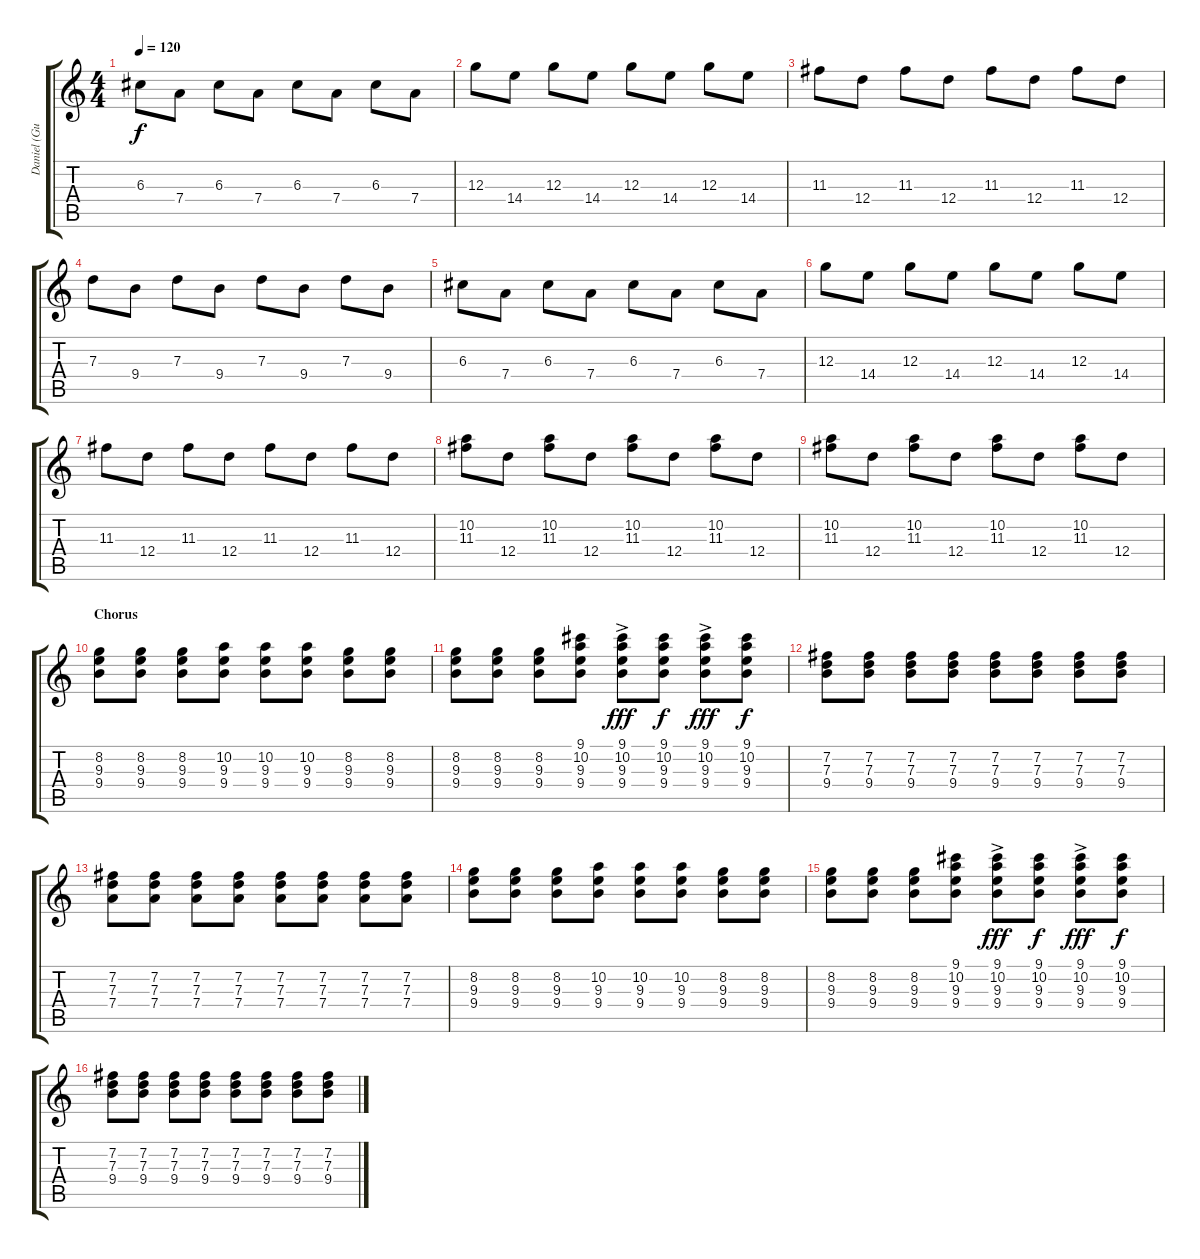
\track ("Daniel (Guitar)" "Daniel (Gu") {instrument overdrivenguitar}
\staff {score tabs}
\tuning (E4 B3 G3 D3 A2 E2) {hide}
\ts (4 4)
\tempo 120
\clef g2
\ks c
6.3.8{dy f} 7.4.8 6.3.8 7.4.8 6.3.8 7.4.8 6.3.8 7.4.8 |
12.3.8 14.4.8 12.3.8 14.4.8 12.3.8 14.4.8 12.3.8 14.4.8 |
11.3.8 12.4.8 11.3.8 12.4.8 11.3.8 12.4.8 11.3.8 12.4.8 |
7.3.8 9.4.8 7.3.8 9.4.8 7.3.8 9.4.8 7.3.8 9.4.8 |
6.3.8 7.4.8 6.3.8 7.4.8 6.3.8 7.4.8 6.3.8 7.4.8 |
12.3.8 14.4.8 12.3.8 14.4.8 12.3.8 14.4.8 12.3.8 14.4.8 |
11.3.8 12.4.8 11.3.8 12.4.8 11.3.8 12.4.8 11.3.8 12.4.8 |
(10.2 11.3).8 12.4.8 (10.2 11.3).8 12.4.8 (10.2 11.3).8 12.4.8 (10.2 11.3).8 12.4.8 |
(10.2 11.3).8 12.4.8 (10.2 11.3).8 12.4.8 (10.2 11.3).8 12.4.8 (10.2 11.3).8 12.4.8 |
\section ("" "Chorus")
(8.2 9.3 9.4).8{volume 16 instrument overdrivenguitar} (8.2 9.3 9.4).8 (8.2 9.3 9.4).8 (10.2 9.3 9.4).8 (10.2 9.3 9.4).8 (10.2 9.3 9.4).8 (8.2 9.3 9.4).8 (8.2 9.3 9.4).8 |
(8.2 9.3 9.4).8 (8.2 9.3 9.4).8 (8.2 9.3 9.4).8 (9.1 10.2 9.3 9.4).8 (9.1{ac} 10.2 9.3 9.4).8{dy fff} (9.1 10.2 9.3 9.4).8{dy f} (9.1{ac} 10.2 9.3 9.4).8{dy fff} (9.1 10.2 9.3 9.4).8{dy f} |
(7.2 7.3 9.4).8 (7.2 7.3 9.4).8 (7.2 7.3 9.4).8 (7.2 7.3 9.4).8 (7.2 7.3 9.4).8 (7.2 7.3 9.4).8 (7.2 7.3 9.4).8 (7.2 7.3 9.4).8 |
(7.2 7.3 7.4).8 (7.2 7.3 7.4).8 (7.2 7.3 7.4).8 (7.2 7.3 7.4).8 (7.2 7.3 7.4).8 (7.2 7.3 7.4).8 (7.2 7.3 7.4).8 (7.2 7.3 7.4).8 |
(8.2 9.3 9.4).8 (8.2 9.3 9.4).8 (8.2 9.3 9.4).8 (10.2 9.3 9.4).8 (10.2 9.3 9.4).8 (10.2 9.3 9.4).8 (8.2 9.3 9.4).8 (8.2 9.3 9.4).8 |
(8.2 9.3 9.4).8 (8.2 9.3 9.4).8 (8.2 9.3 9.4).8 (9.1 10.2 9.3 9.4).8 (9.1{ac} 10.2 9.3 9.4).8{dy fff} (9.1 10.2 9.3 9.4).8{dy f} (9.1{ac} 10.2 9.3 9.4).8{dy fff} (9.1 10.2 9.3 9.4).8{dy f} |
(7.2 7.3 9.4).8 (7.2 7.3 9.4).8 (7.2 7.3 9.4).8 (7.2 7.3 9.4).8 (7.2 7.3 9.4).8 (7.2 7.3 9.4).8 (7.2 7.3 9.4).8 (7.2 7.3 9.4).8
